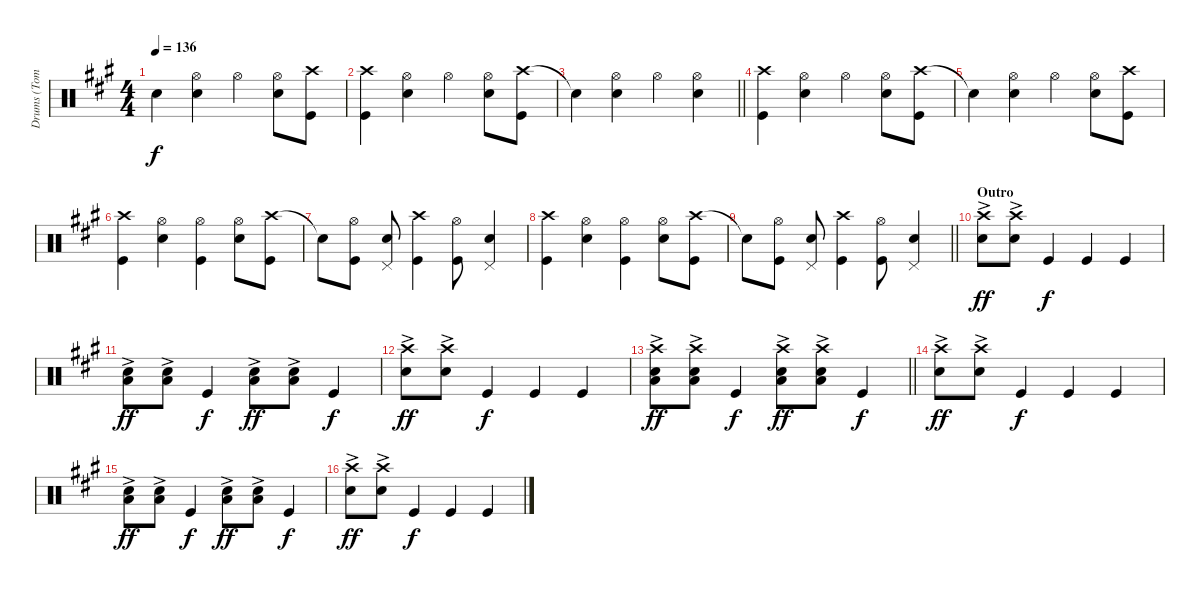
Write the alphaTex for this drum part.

\track ("Drums (Tommy Aldridge)" "Drums (Tom") {instrument percussion}
\staff {score}
\articulation defaults
\ts (4 4)
\tempo 136
\clef neutral
\ks a "Snare (hit)"{t}.4{dy f}
("Hi-Hat (open)" "Snare (hit) 2").4 "Hi-Hat (open)".4 ("Hi-Hat (open)" "Snare (hit) 2").8 ("Crash high (hit)" "Kick (hit)").8 |
("Crash high (hit)" "Kick (hit)").4 ("Hi-Hat (open)" "Snare (hit) 2").4 "Hi-Hat (open)".4 ("Hi-Hat (open)" "Snare (hit) 2").8 ("Crash high (hit)" "Kick (hit)").8 |
\barLineRight lightlight "Snare (hit)"{t}.4
("Hi-Hat (open)" "Snare (hit) 2").4 "Hi-Hat (open)".4 ("Hi-Hat (open)" "Snare (hit) 2").4 |
("Crash high (hit)" "Kick (hit)").4 ("Hi-Hat (open)" "Snare (hit) 2").4 "Hi-Hat (open)".4 ("Hi-Hat (open)" "Snare (hit) 2").8 ("Crash high (hit)" "Kick (hit)").8 |
"Snare (hit)"{t}.4 ("Hi-Hat (open)" "Snare (hit) 2").4 "Hi-Hat (open)".4 ("Hi-Hat (open)" "Snare (hit) 2").8 ("Crash high (hit)" "Kick (hit)").8 |
("Crash high (hit)" "Kick (hit)").4 ("Hi-Hat (open)" "Snare (hit) 2").4 ("Hi-Hat (open)" "Kick (hit)").4 ("Hi-Hat (open)" "Snare (hit) 2").8 ("Crash high (hit)" "Kick (hit)").8 |
"Snare (hit)"{t}.8 ("Hi-Hat (open)" "Kick (hit)").8 ("Snare (hit) 2" "Pedal Hi-Hat (hit)").8 ("Kick (hit)" "Crash high (hit)").4 ("Hi-Hat (open)" "Kick (hit)").8 ("Snare (hit) 2" "Pedal Hi-Hat (hit)").4 |
("Crash high (hit)" "Kick (hit)").4 ("Hi-Hat (open)" "Snare (hit) 2").4 ("Hi-Hat (open)" "Kick (hit)").4 ("Hi-Hat (open)" "Snare (hit) 2").8 ("Crash high (hit)" "Kick (hit)").8 |
\barLineRight lightlight "Snare (hit)"{t}.8
("Hi-Hat (open)" "Kick (hit)").8 ("Snare (hit) 2" "Pedal Hi-Hat (hit)").8 ("Kick (hit)" "Crash high (hit)").4 ("Hi-Hat (open)" "Kick (hit)").8 ("Snare (hit) 2" "Pedal Hi-Hat (hit)").4 |
\section ("" "Outro")
("Crash high (hit)"{ac} "Snare (hit) 2"{ac}).8{dy ff} ("Crash high (hit)"{ac} "Snare (hit) 2"{ac}).8 "Kick (hit)".4{dy f} "Kick (hit)".4 "Kick (hit)".4 |
("Snare (hit) 2"{ac} "Low Floor Tom (hit)"{ac}).8{dy ff} ("Snare (hit) 2"{ac} "Low Floor Tom (hit)"{ac}).8 "Kick (hit)".4{dy f} ("Snare (hit) 2"{ac} "Low Floor Tom (hit)"{ac}).8{dy ff} ("Snare (hit) 2"{ac} "Low Floor Tom (hit)"{ac}).8 "Kick (hit)".4{dy f} |
("Crash high (hit)"{ac} "Snare (hit) 2"{ac}).8{dy ff} ("Crash high (hit)"{ac} "Snare (hit) 2"{ac}).8 "Kick (hit)".4{dy f} "Kick (hit)".4 "Kick (hit)".4 |
\barLineRight lightlight
("Crash high (hit)" "Snare (hit) 2"{ac} "Low Floor Tom (hit)"{ac}).8{dy ff} ("Crash high (hit)" "Snare (hit) 2"{ac} "Low Floor Tom (hit)"{ac}).8 "Kick (hit)".4{dy f} ("Crash high (hit)" "Snare (hit) 2"{ac} "Low Floor Tom (hit)"{ac}).8{dy ff} ("Crash high (hit)" "Snare (hit) 2"{ac} "Low Floor Tom (hit)"{ac}).8 "Kick (hit)".4{dy f} |
("Crash high (hit)"{ac} "Snare (hit) 2"{ac}).8{dy ff} ("Crash high (hit)"{ac} "Snare (hit) 2"{ac}).8 "Kick (hit)".4{dy f} "Kick (hit)".4 "Kick (hit)".4 |
("Snare (hit) 2"{ac} "Low Floor Tom (hit)"{ac}).8{dy ff} ("Snare (hit) 2"{ac} "Low Floor Tom (hit)"{ac}).8 "Kick (hit)".4{dy f} ("Snare (hit) 2"{ac} "Low Floor Tom (hit)"{ac}).8{dy ff} ("Snare (hit) 2"{ac} "Low Floor Tom (hit)"{ac}).8 "Kick (hit)".4{dy f} |
("Crash high (hit)"{ac} "Snare (hit) 2"{ac}).8{dy ff} ("Crash high (hit)"{ac} "Snare (hit) 2"{ac}).8 "Kick (hit)".4{dy f} "Kick (hit)".4 "Kick (hit)".4
